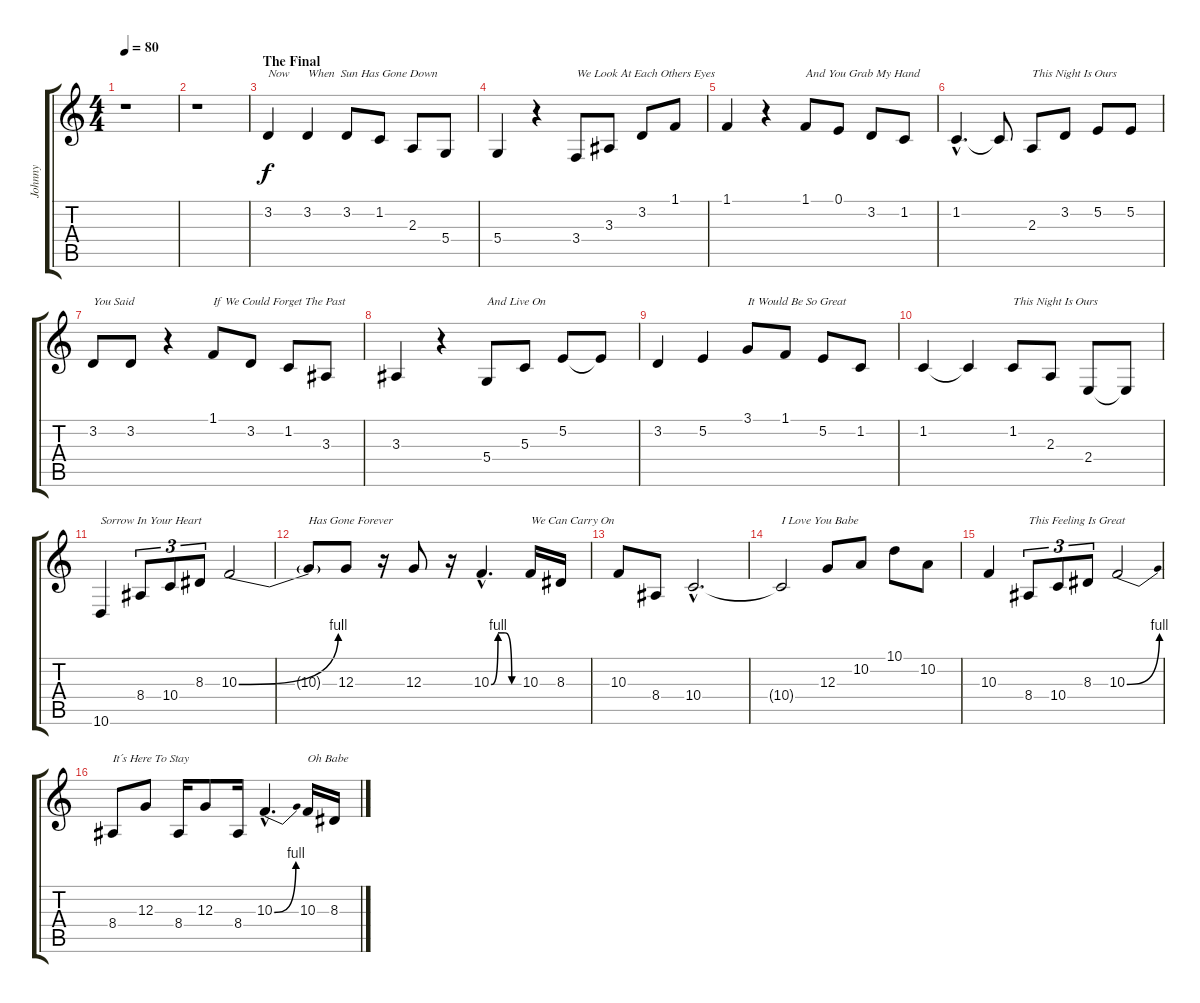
\track ("Johnny" "Johnny") {instrument pad4choir}
\staff {score tabs}
\tuning (E4 B3 G3 D3 A2 E2) {hide}
\ts (4 4)
\tempo 80
\clef g2
\ks c
r.1{dy f} |
r.1 |
\section ("" "The Final  ")
3.2.4{txt "Now"} 3.2.4{txt "When  Sun Has Gone Down"} 3.2.8 1.2.8 2.3.8 5.4.8 |
5.4.4 r.4 3.4.8{txt "We Look At Each Others Eyes"} 3.3.8 3.2.8 1.1.8 |
1.1.4 r.4 1.1.8{txt "And You Grab My Hand"} 0.1.8 3.2.8 1.2.8 |
1.2{hac}.4{d} 1.2{t}.8 2.3.8{txt "This Night Is Ours"} 3.2.8 5.2.8 5.2.8 |
3.2.8{txt "You Said"} 3.2.8 r.4 1.1.8{txt "If We Could Forget The Past"} 3.2.8 1.2.8 3.3.8 |
3.3.4 r.4 5.4.8{txt "And Live On"} 5.3.8 5.2.8 5.2{t}.8 |
3.2.4 5.2.4 3.1.8{txt "It Would Be So Great"} 1.1.8 5.2.8 1.2.8 |
1.2.4 1.2{t}.4 1.2.8{txt "This Night Is Ours"} 2.3.8 2.4.8 2.4{t}.8 |
10.6.4{txt "Sorrow In Your Heart"} 8.4.8{tu (3 2)} 10.4.8{tu (3 2)} 8.3.8{tu (3 2)} 10.3{be (bend 0 0 60 4)}.2 |
10.3{t}.8{txt "Has Gone Forever"} 12.3.8 r.16 12.3.8 r.16 10.3{be (custom 0 0 15 4 30 4 45 0 60 0) hac}.4{d} 10.3.16{txt "We Can Carry On "} 8.3.16 |
10.3.8 8.4.8 10.4{hac}.2{d} |
10.4{t}.2{txt "I Love You Babe"} 12.3.8 10.2.8 10.1.8 10.2.8 |
10.3.4{volume 16} 8.4.8{tu (3 2) txt "This Feeling Is Great"} 10.4.8{tu (3 2)} 8.3.8{tu (3 2)} 10.3{be (bend 0 0 60 4)}.2 |
8.4.8{txt "It´s Here To Stay"} 12.3.8 8.4.16 12.3.8 8.4.16 10.3{be (bend 0 0 60 4) hac}.4{d} 10.3.16{txt "Oh Babe"} 8.3.16
